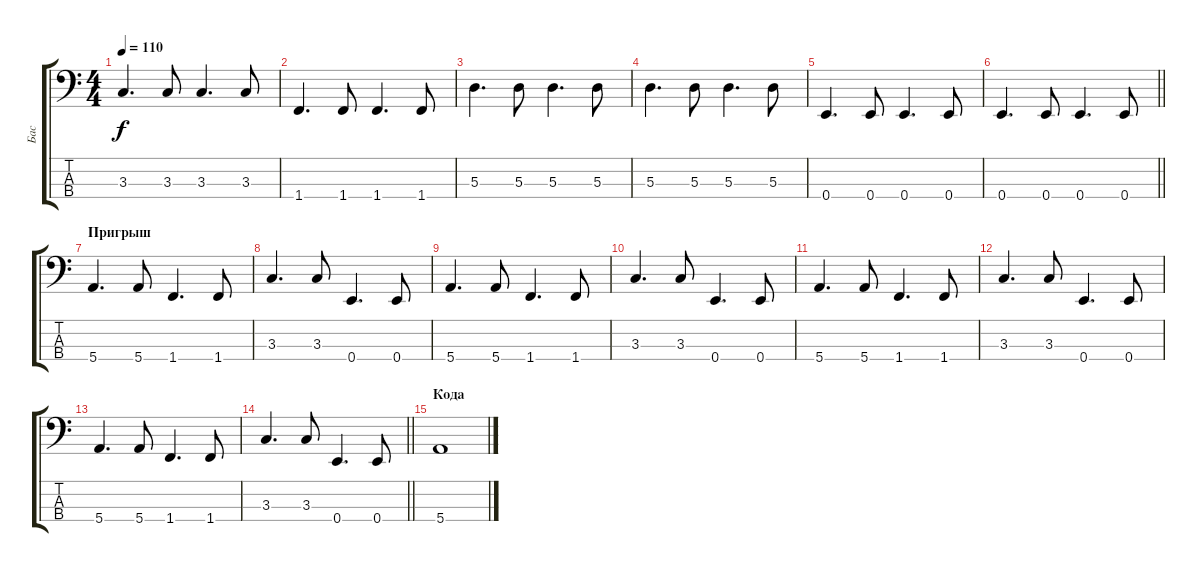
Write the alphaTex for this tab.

\track ("Бас" "Бас") {instrument electricbassfinger}
\staff {score tabs}
\tuning (G2 D2 A1 E1) {hide}
\ts (4 4)
\tempo 110
\clef f4
\ks c
3.3.4{d dy f} 3.3.8 3.3.4{d} 3.3.8 |
1.4.4{d} 1.4.8 1.4.4{d} 1.4.8 |
5.3.4{d} 5.3.8 5.3.4{d} 5.3.8 |
5.3.4{d} 5.3.8 5.3.4{d} 5.3.8 |
0.4.4{d} 0.4.8 0.4.4{d} 0.4.8 |
\barLineRight lightlight
0.4.4{d} 0.4.8 0.4.4{d} 0.4.8 |
\section ("" "Пригрыш")
5.4.4{d} 5.4.8 1.4.4{d} 1.4.8 |
3.3.4{d} 3.3.8 0.4.4{d} 0.4.8 |
5.4.4{d} 5.4.8 1.4.4{d} 1.4.8 |
3.3.4{d} 3.3.8 0.4.4{d} 0.4.8 |
5.4.4{d} 5.4.8 1.4.4{d} 1.4.8 |
3.3.4{d} 3.3.8 0.4.4{d} 0.4.8 |
5.4.4{d} 5.4.8 1.4.4{d} 1.4.8 |
\barLineRight lightlight
3.3.4{d} 3.3.8 0.4.4{d} 0.4.8 |
\section ("" "Кода")
5.4.1
